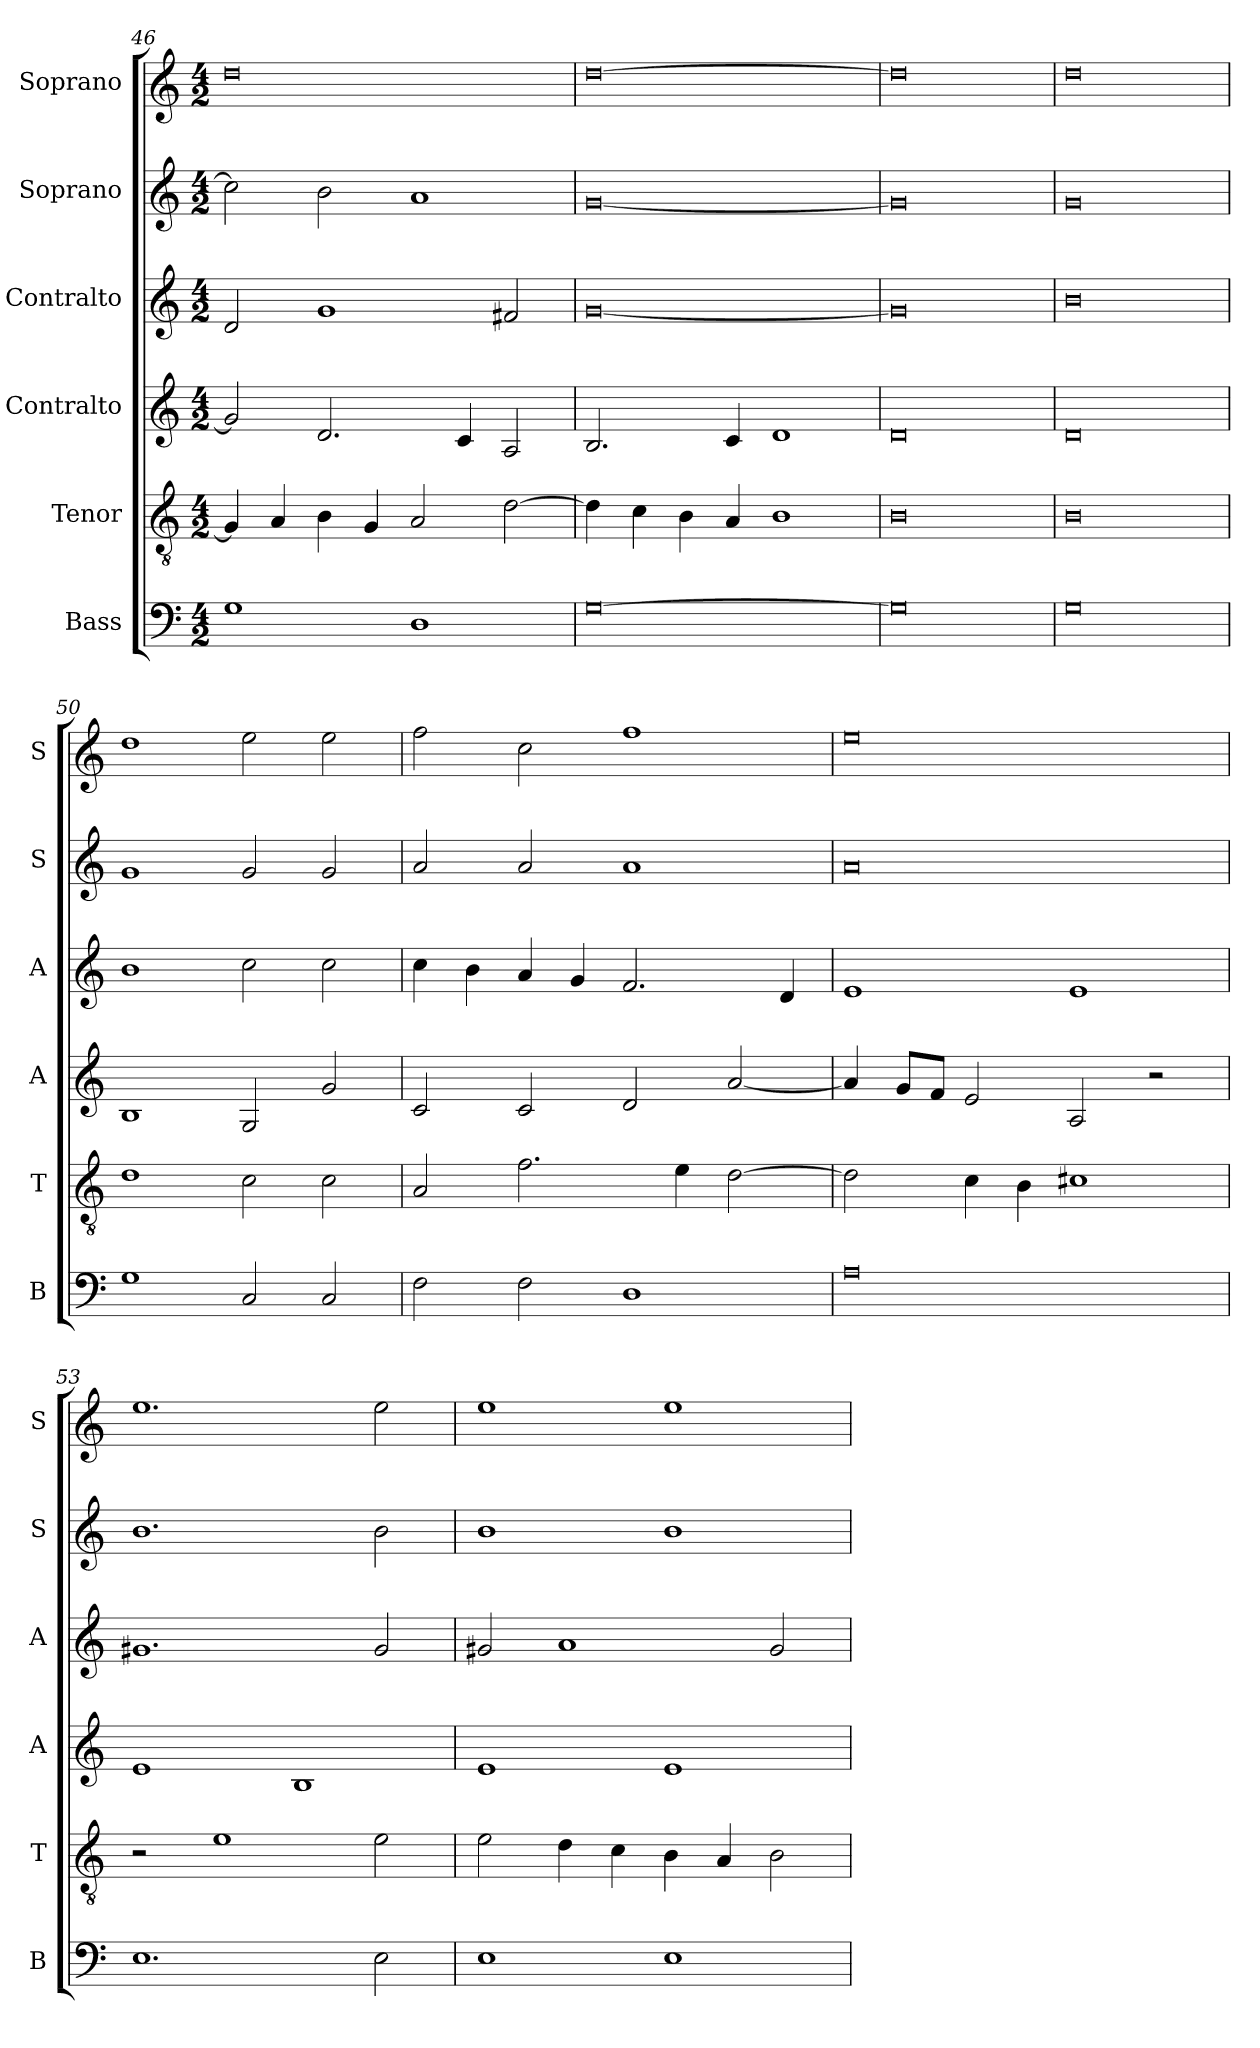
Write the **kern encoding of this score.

**kern	**kern	**kern	**kern	**kern	**kern
*part6	*part5	*part4	*part3	*part2	*part1
*staff6	*staff5	*staff4	*staff3	*staff2	*staff1
*I"Bass	*I"Tenor	*I"Contralto	*I"Contralto	*I"Soprano	*I"Soprano
*I'B	*I'T	*I'A	*I'A	*I'S	*I'S
*clefF4	*clefGv2	*clefG2	*clefG2	*clefG2	*clefG2
*k[]	*k[]	*k[]	*k[]	*k[]	*k[]
*C:ion	*C:ion	*C:ion	*C:ion	*C:ion	*C:ion
*M4/2	*M4/2	*M4/2	*M4/2	*M4/2	*M4/2
=46	=46	=46	=46	=46	=46
1G	4G]	2g]	2d	2cc]	0dd
.	4A	.	.	.	.
.	4B	2.d	1g	2b	.
.	4G	.	.	.	.
1D	2A	.	.	1a	.
.	.	4c	.	.	.
.	[2d	2A	2f#X	.	.
=47	=47	=47	=47	=47	=47
[0G	4d]	2.B	[0g	[0g	[0dd
.	4c	.	.	.	.
.	4B	.	.	.	.
.	4A	4c	.	.	.
.	1B	1d	.	.	.
=48	=48	=48	=48	=48	=48
0G]	0B	0d	0g]	0g]	0dd]
=49	=49	=49	=49	=49	=49
0G	0B	0d	0b	0g	0dd
=50	=50	=50	=50	=50	=50
1G	1d	1B	1b	1g	1dd
2C	2c	2G	2cc	2g	2ee
2C	2c	2g	2cc	2g	2ee
=51	=51	=51	=51	=51	=51
2F	2A	2c	4cc	2a	2ff
.	.	.	4b	.	.
2F	2.f	2c	4a	2a	2cc
.	.	.	4g	.	.
1D	.	2d	2.f	1a	1ff
.	4e	.	.	.	.
.	[2d	[2a	.	.	.
.	.	.	4d	.	.
=52	=52	=52	=52	=52	=52
0A	2d]	4a]	1e	0a	0ee
.	.	8g/L	.	.	.
.	.	8f/J	.	.	.
.	4c	2e	.	.	.
.	4B	.	.	.	.
.	1c#X	2A	1e	.	.
.	.	2r	.	.	.
=53	=53	=53	=53	=53	=53
1.E	2r	1e	1.g#X	1.b	1.ee
.	1e	.	.	.	.
.	.	1B	.	.	.
2E	2e	.	2g#	2b	2ee
=54	=54	=54	=54	=54	=54
1E	2e	1e	2g#X	1b	1ee
.	4d	.	1a	.	.
.	4c	.	.	.	.
1E	4B	1e	.	1b	1ee
.	4A	.	.	.	.
.	2B	.	2g#	.	.
=	=	=	=	=	=
*-	*-	*-	*-	*-	*-
